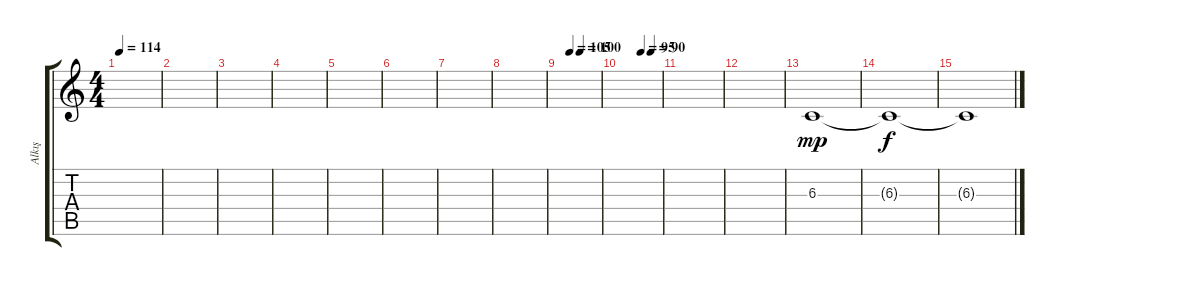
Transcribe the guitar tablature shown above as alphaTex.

\track ("Alkış" "Alkış") {instrument applause}
\staff {score tabs}
\tuning (Eb4 Bb3 Gb3 Db3 Ab2 Eb2) {hide}
\ts (4 4)
\tempo 114
\clef g2
\ks c
|
|
|
|
|
|
|
|
\tempo (105 0.25)
\tempo (100 0.5)
|
\tempo (95 0.5)
\tempo (90 0.75)
|
|
|
6.3.1{dy mp volume 13} |
6.3{t}.1{dy f} |
6.3{t}.1
